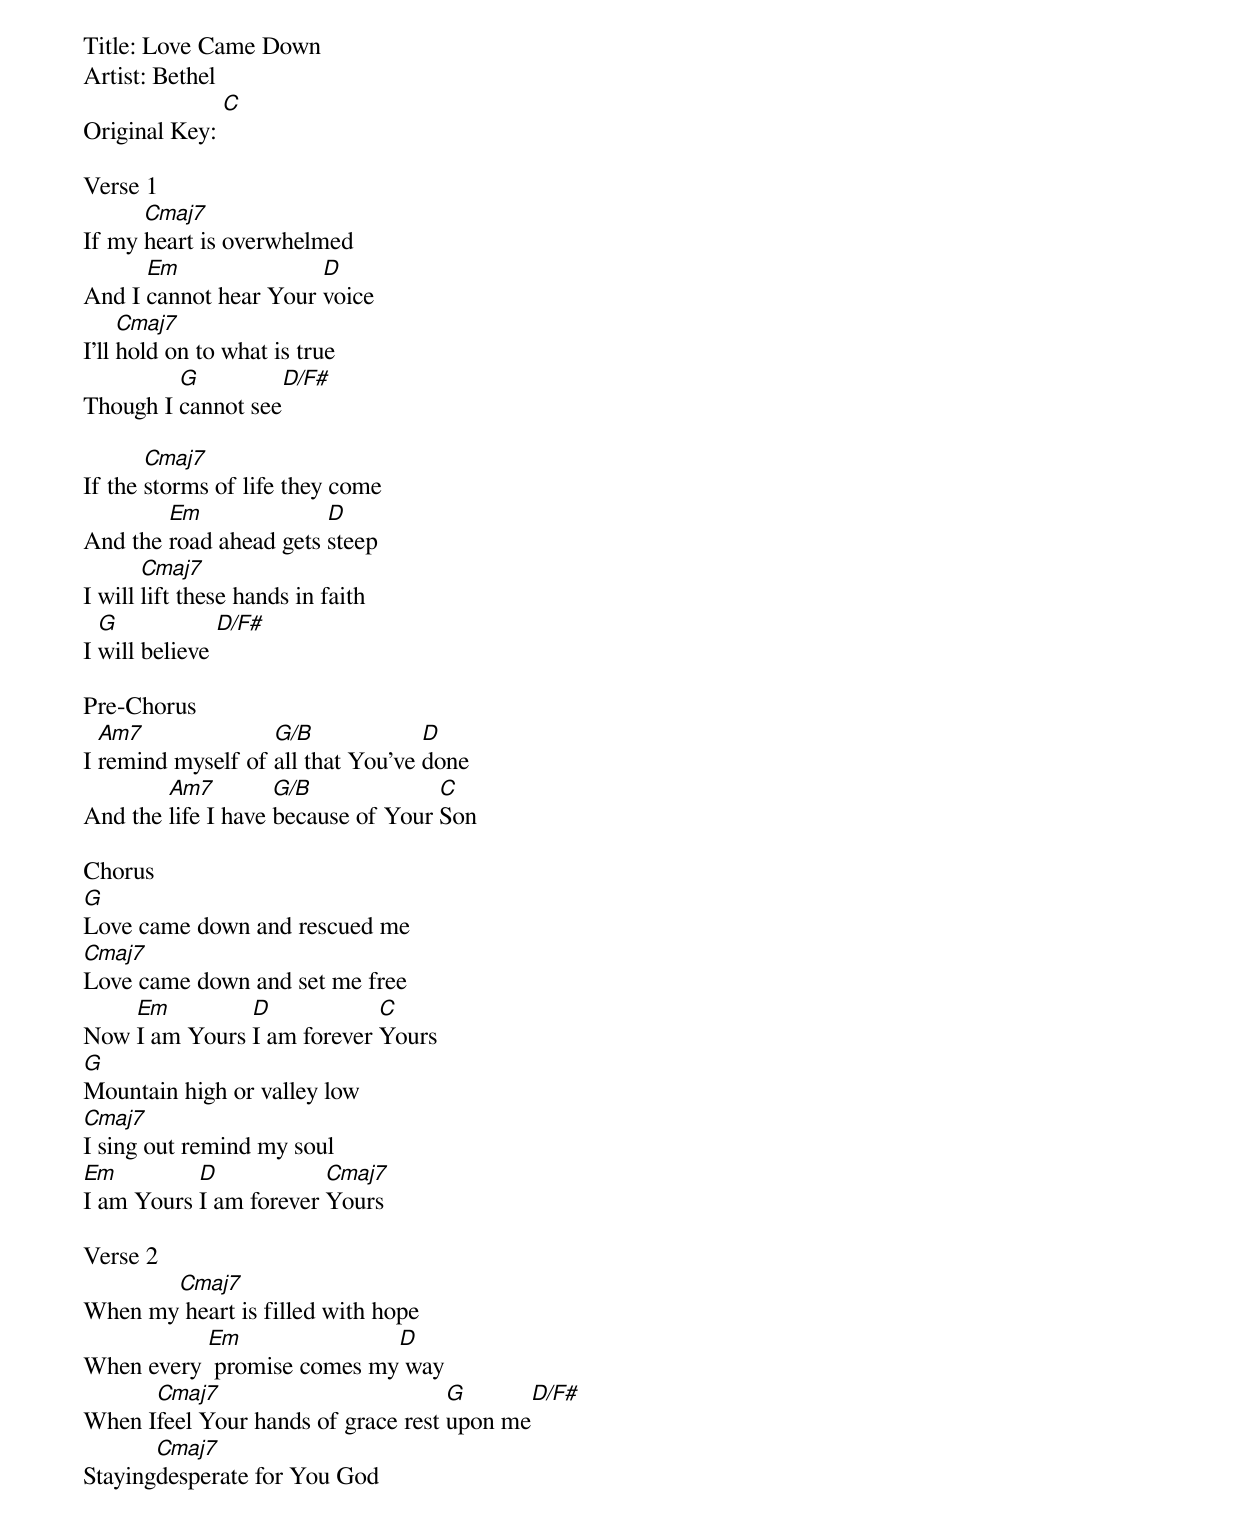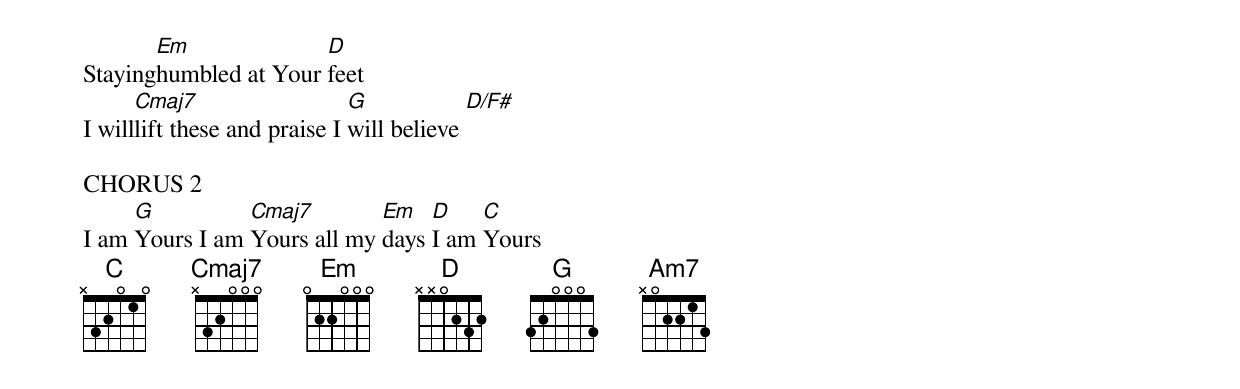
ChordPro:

Title: Love Came Down
Artist: Bethel
Original Key: [C]

Verse 1
If my [Cmaj7]heart is overwhelmed
And I [Em]cannot hear Your [D]voice
I’ll [Cmaj7]hold on to what is true
Though I [G]cannot see[D/F#]

If the [Cmaj7]storms of life they come
And the [Em]road ahead gets [D]steep
I will [Cmaj7]lift these hands in faith
I [G]will believe [D/F#]

Pre-Chorus
I [Am7]remind myself of [G/B]all that You’ve [D]done
And the [Am7]life I have [G/B]because of Your [C]Son

Chorus
[G]Love came down and rescued me
[Cmaj7]Love came down and set me free
Now [Em]I am Yours [D]I am forever [C]Yours
[G]Mountain high or valley low
[Cmaj7]I sing out remind my soul
[Em]I am Yours [D]I am forever [Cmaj7]Yours

Verse 2
When my[Cmaj7] heart is filled with hope
When every [Em] promise comes my[D] way
When I[Cmaj7]feel Your hands of grace rest [G]upon me[D/F#]
Staying[Cmaj7]desperate for You God
Staying[Em]humbled at Your [D]feet
I will[Cmaj7]lift these and praise I [G]will believe [D/F#]

CHORUS 2
I am [G]Yours I am [Cmaj7]Yours all my [Em]days [D]I am [C]Yours
